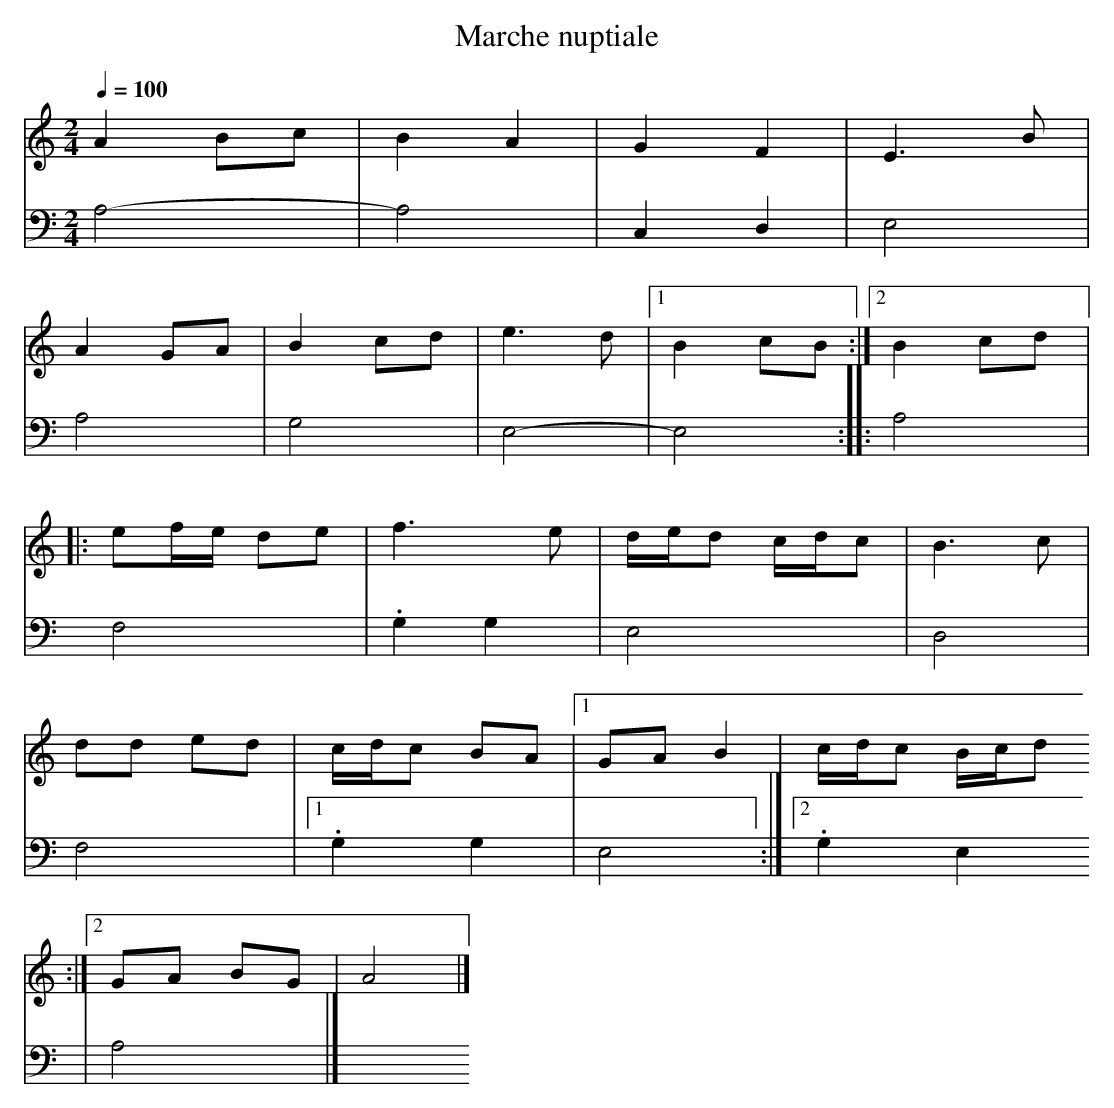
X:1
T:Marche nuptiale
M:2/4
L:1/8
Q:1/4=100
K:Aminor
V:1
A2 Bc |B2 A2 |G2 F2 |E3 B |
A2 GA |B2 cd |e3 d |1 B2 cB :|2 B2 cd |:
ef/e/ de |f3 e |d/e/d c/d/c |B3 c |
dd ed |c/d/c BA |1 GA B2 |c/d/c B/c/d
:|2 GA BG |A4 |]
V:2
A,4- |A,4 |C,2 D,2 |E,4 |
A,4 |G,4 |E,4- |E,4 ::
A,4 |F,4 |.G,2 G,2 |E,4 |
D,4 |F,4 |1 .G,2 G,2 |E,4
:|2 .G,2 E,2 |A,4 |]
